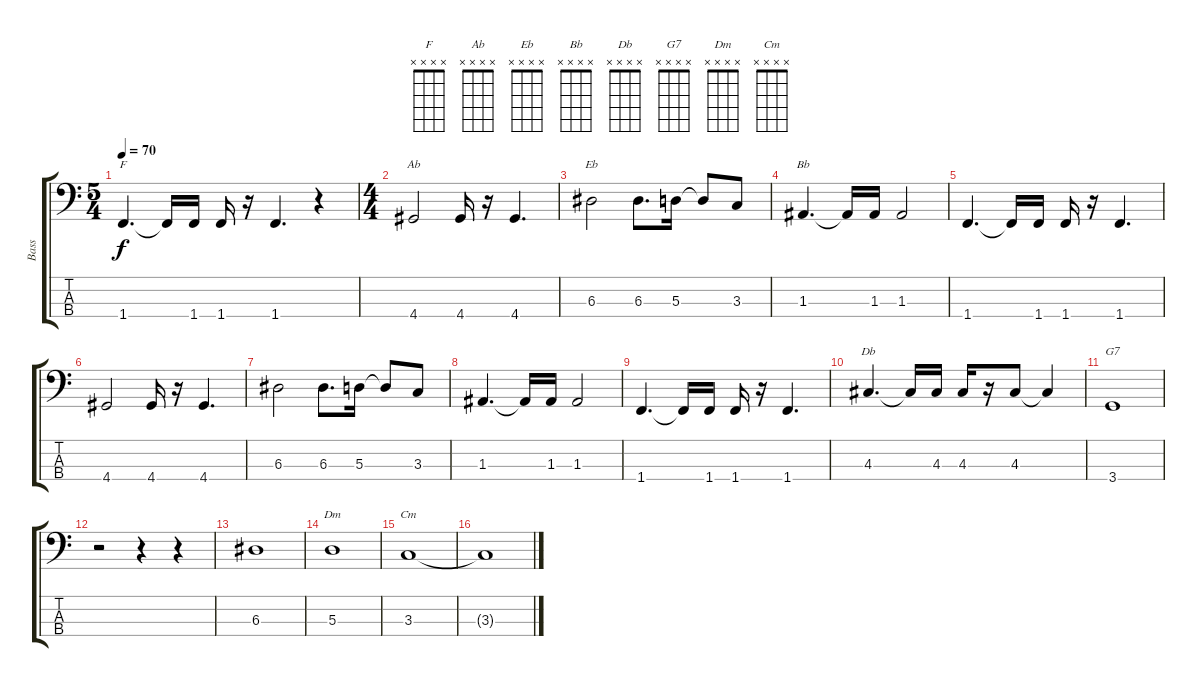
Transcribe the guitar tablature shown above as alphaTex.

\track ("Bass" "Bass") {instrument electricbassfinger}
\staff {score tabs}
\tuning (G2 D2 A1 E1) {hide}
\chord ("F" x x x x)
\chord ("Ab" x x x x)
\chord ("Eb" x x x x)
\chord ("Bb" x x x x)
\chord ("Db" x x x x)
\chord ("G7" x x x x)
\chord ("Dm" x x x x)
\chord ("Cm" x x x x)
\ts (5 4)
\tempo 70
\clef f4
\ks c
1.4.4{d ch "F" dy f} 1.4{t}.16 1.4.16 1.4.16 r.16 1.4.4{d} r.4 |
\ts (4 4)
4.4.2{ch "Ab"} 4.4.16 r.16 4.4.4{d} |
6.3.2{ch "Eb"} 6.3.8{d} 5.3.16 5.3{t}.8 3.3.8 |
1.3.4{d ch "Bb"} 1.3{t}.16 1.3.16 1.3.2 |
1.4.4{d} 1.4{t}.16 1.4.16 1.4.16 r.16 1.4.4{d} |
4.4.2 4.4.16 r.16 4.4.4{d} |
6.3.2 6.3.8{d} 5.3.16 5.3{t}.8 3.3.8 |
1.3.4{d} 1.3{t}.16 1.3.16 1.3.2 |
1.4.4{d} 1.4{t}.16 1.4.16 1.4.16 r.16 1.4.4{d} |
4.3.4{d ch "Db"} 4.3{t}.16 4.3.16 4.3.16 r.16 4.3.8 4.3{t}.4 |
3.4.1{ch "G7"} |
r.2 r.4 r.4 |
6.3.1 |
5.3.1{ch "Dm"} |
3.3.1{ch "Cm"} |
3.3{t}.1
